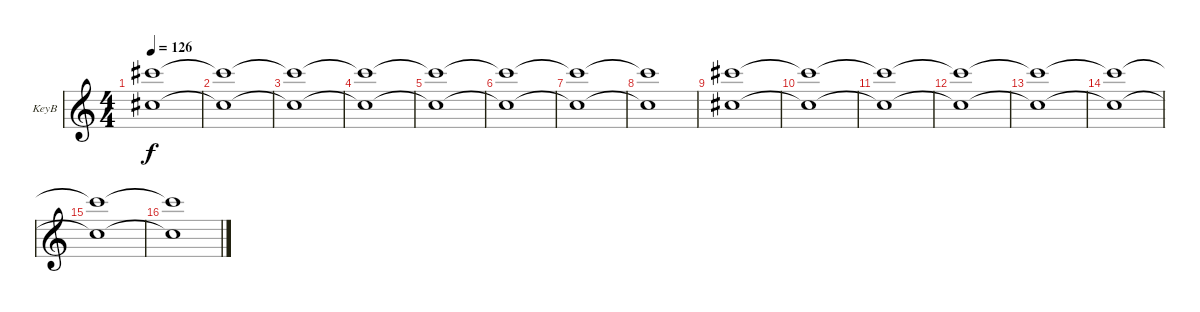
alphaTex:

\bracketExtendMode groupsimilarinstruments
\firstSystemTrackNameOrientation horizontal
\otherSystemsTrackNameOrientation horizontal
\track ("KeyBoard" "KeyB") {instrument stringensemble2}
\staff {score}
\tuning (E4 B3 G3 D3 A2 E2)
\displaytranspose 12
\ts (4 4)
\tempo 126
\clef g2
\ks c
(9.1 11.4).1{dy f} |
(9.1{t} 11.4{t}).1 |
(9.1{t} 11.4{t}).1 |
(9.1{t} 11.4{t}).1 |
(9.1{t} 11.4{t}).1 |
(9.1{t} 11.4{t}).1 |
(9.1{t} 11.4{t}).1 |
(9.1{t} 11.4{t}).1 |
(9.1 11.4).1 |
(9.1{t} 11.4{t}).1 |
(9.1{t} 11.4{t}).1 |
(9.1{t} 11.4{t}).1 |
(9.1{t} 11.4{t}).1 |
(9.1{t} 11.4{t}).1 |
(9.1{t} 11.4{t}).1 |
(9.1{t} 11.4{t}).1
